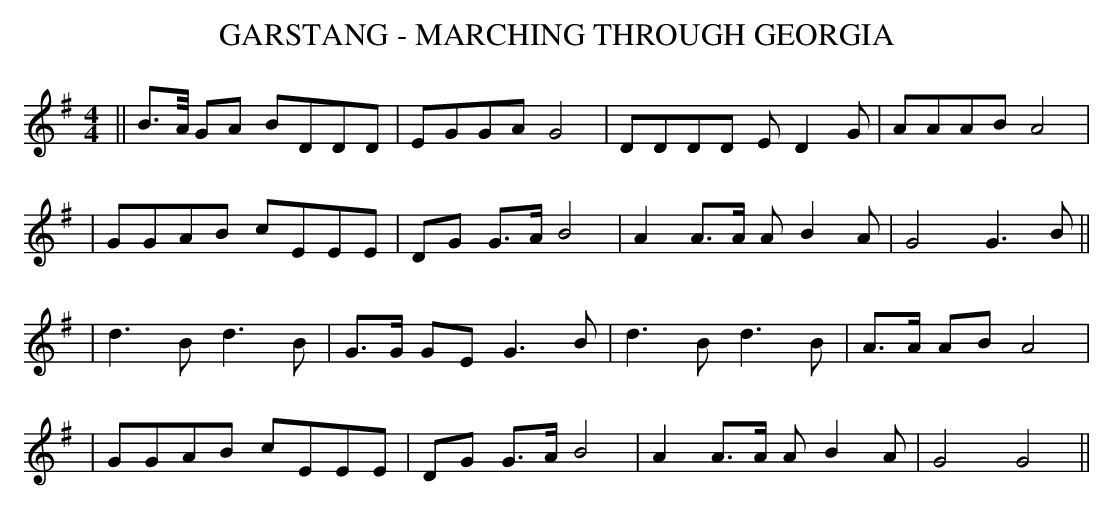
X:1
T:GARSTANG - MARCHING THROUGH GEORGIA
M:4/4
L:1/8
K:G
||B>A/ GA BDDD|EGGAG4|DDDD ED2G|AAAB A4|
|GGAB cEEE|DG G>AB4|A2A>A AB2A|G4G3B||
|d3Bd3B|G>G GEG3B|d3Bd3B|A>A ABA4|
|GGAB cEEE|DG G>AB4|A2A>A AB2A|G4G4||
